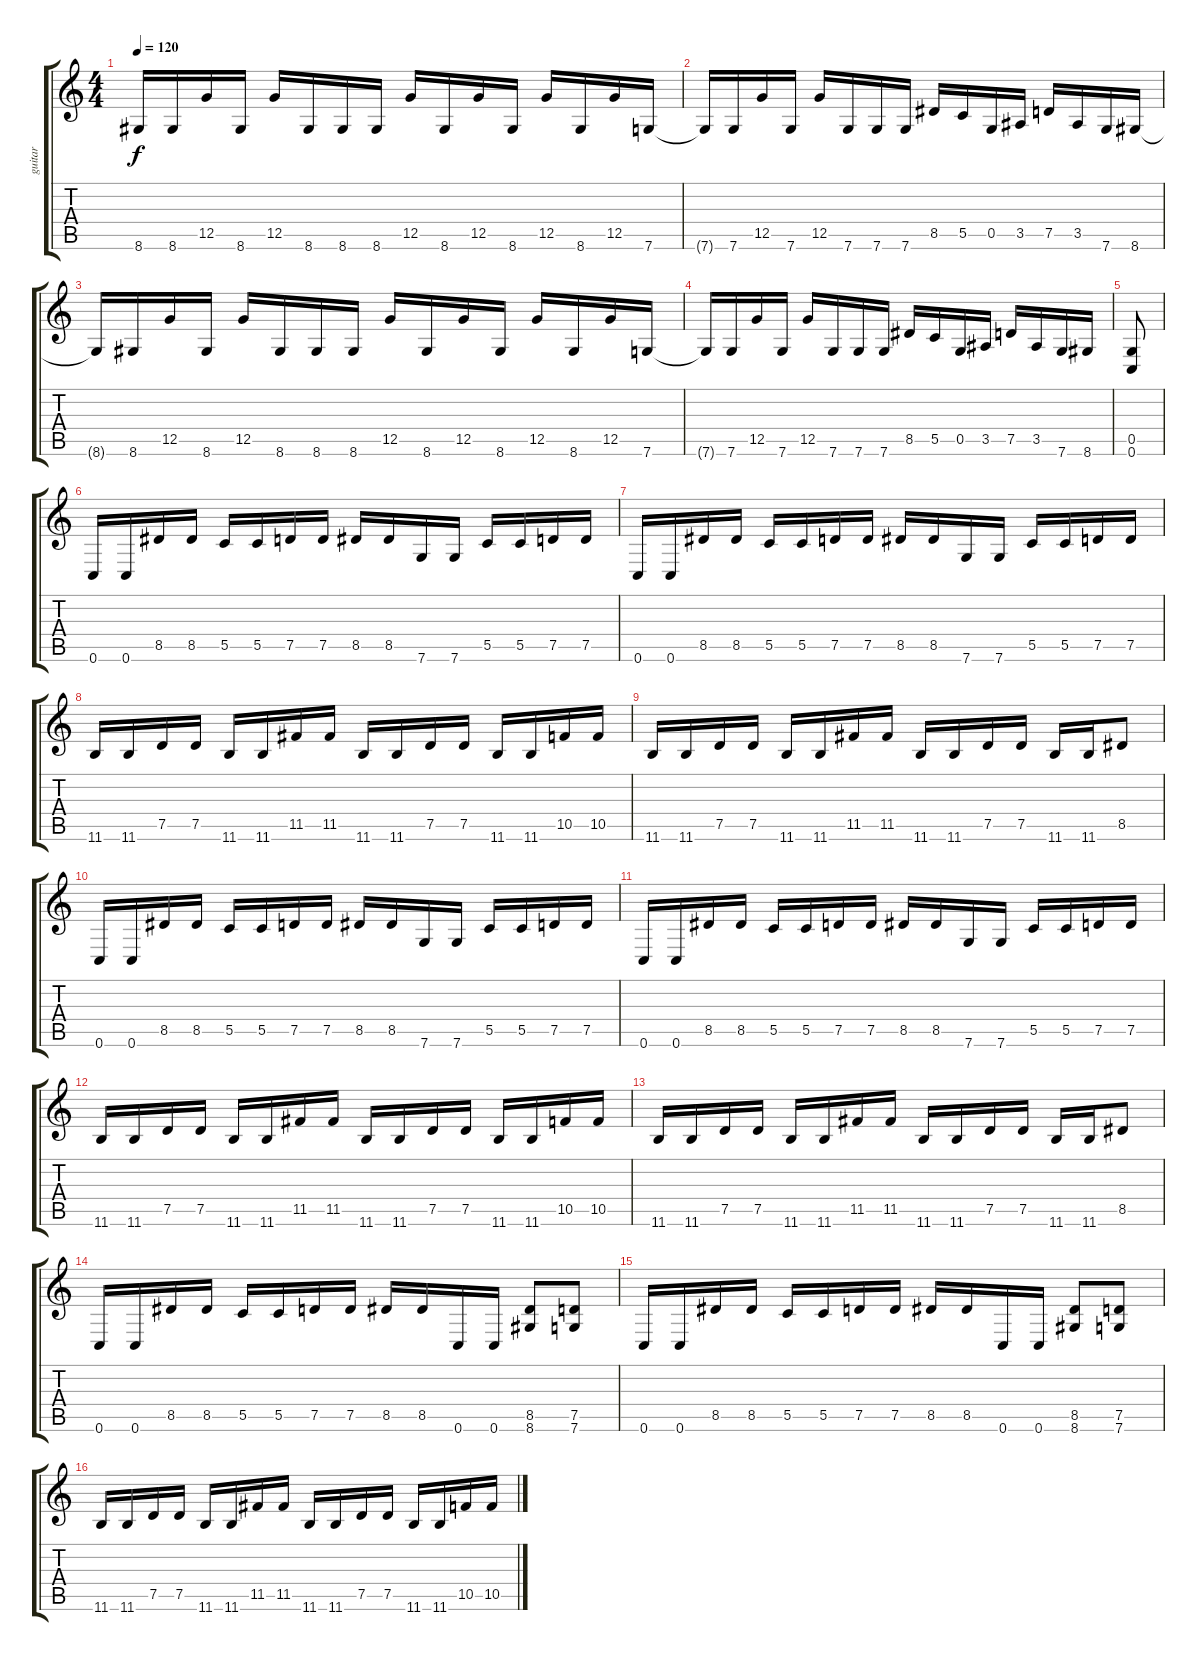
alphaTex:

\track ("guitar" "guitar") {instrument distortionguitar}
\staff {score tabs}
\tuning (D4 A3 F3 C3 G2 C2) {hide}
\ts (4 4)
\tempo 120
\clef g2
\ks c
8.6.16{dy f} 8.6.16 12.5.16 8.6.16 12.5.16 8.6.16 8.6.16 8.6.16 12.5.16 8.6.16 12.5.16 8.6.16 12.5.16 8.6.16 12.5.16 7.6.16 |
7.6{t}.16 7.6.16 12.5.16 7.6.16 12.5.16 7.6.16 7.6.16 7.6.16 8.5.16 5.5.16 0.5.16 3.5.16 7.5.16 3.5.16 7.6.16 8.6.16 |
8.6{t}.16 8.6.16 12.5.16 8.6.16 12.5.16 8.6.16 8.6.16 8.6.16 12.5.16 8.6.16 12.5.16 8.6.16 12.5.16 8.6.16 12.5.16 7.6.16 |
7.6{t}.16 7.6.16 12.5.16 7.6.16 12.5.16 7.6.16 7.6.16 7.6.16 8.5.16 5.5.16 0.5.16 3.5.16 7.5.16 3.5.16 7.6.16 8.6.16 |
(0.5 0.6).8 |
0.6.16 0.6.16 8.5.16 8.5.16 5.5.16 5.5.16 7.5.16 7.5.16 8.5.16 8.5.16 7.6.16 7.6.16 5.5.16 5.5.16 7.5.16 7.5.16 |
0.6.16 0.6.16 8.5.16 8.5.16 5.5.16 5.5.16 7.5.16 7.5.16 8.5.16 8.5.16 7.6.16 7.6.16 5.5.16 5.5.16 7.5.16 7.5.16 |
11.6.16 11.6.16 7.5.16 7.5.16 11.6.16 11.6.16 11.5.16 11.5.16 11.6.16 11.6.16 7.5.16 7.5.16 11.6.16 11.6.16 10.5.16 10.5.16 |
11.6.16 11.6.16 7.5.16 7.5.16 11.6.16 11.6.16 11.5.16 11.5.16 11.6.16 11.6.16 7.5.16 7.5.16 11.6.16 11.6.16 8.5.8 |
0.6.16 0.6.16 8.5.16 8.5.16 5.5.16 5.5.16 7.5.16 7.5.16 8.5.16 8.5.16 7.6.16 7.6.16 5.5.16 5.5.16 7.5.16 7.5.16 |
0.6.16 0.6.16 8.5.16 8.5.16 5.5.16 5.5.16 7.5.16 7.5.16 8.5.16 8.5.16 7.6.16 7.6.16 5.5.16 5.5.16 7.5.16 7.5.16 |
11.6.16 11.6.16 7.5.16 7.5.16 11.6.16 11.6.16 11.5.16 11.5.16 11.6.16 11.6.16 7.5.16 7.5.16 11.6.16 11.6.16 10.5.16 10.5.16 |
11.6.16 11.6.16 7.5.16 7.5.16 11.6.16 11.6.16 11.5.16 11.5.16 11.6.16 11.6.16 7.5.16 7.5.16 11.6.16 11.6.16 8.5.8 |
0.6.16 0.6.16 8.5.16 8.5.16 5.5.16 5.5.16 7.5.16 7.5.16 8.5.16 8.5.16 0.6.16 0.6.16 (8.5 8.6).8 (7.5 7.6).8 |
0.6.16 0.6.16 8.5.16 8.5.16 5.5.16 5.5.16 7.5.16 7.5.16 8.5.16 8.5.16 0.6.16 0.6.16 (8.5 8.6).8 (7.5 7.6).8 |
11.6.16 11.6.16 7.5.16 7.5.16 11.6.16 11.6.16 11.5.16 11.5.16 11.6.16 11.6.16 7.5.16 7.5.16 11.6.16 11.6.16 10.5.16 10.5.16
